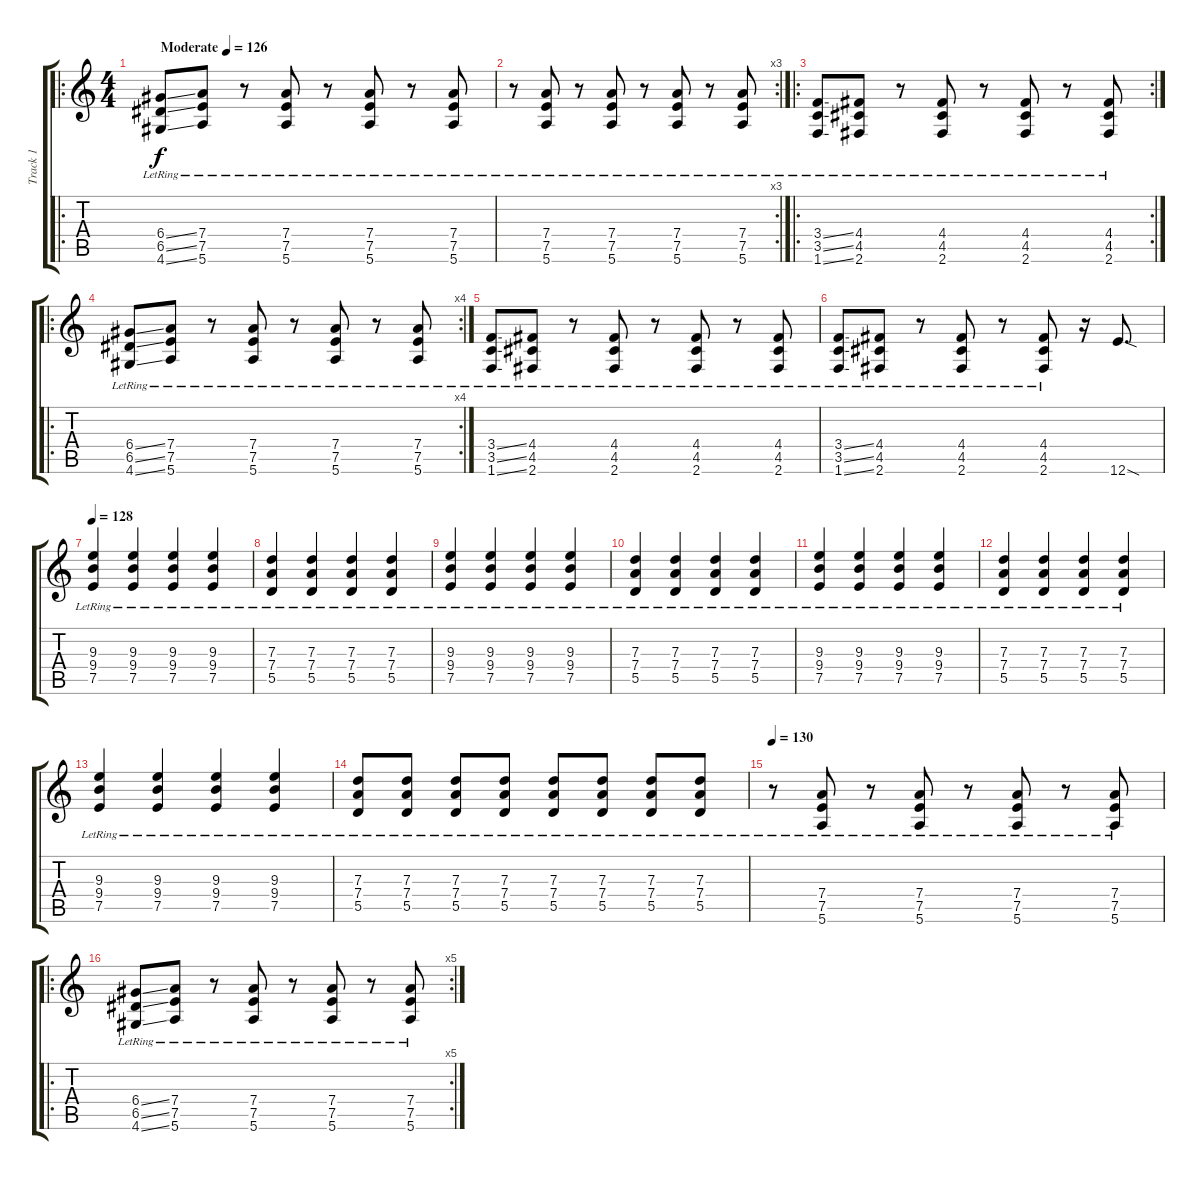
\track ("Track 1" "Track 1") {instrument distortionguitar}
\staff {score tabs}
\tuning (E4 B3 G3 D3 A2 E2) {hide}
\ro
\ts (4 4)
\tempo (126 "Moderate")
\clef g2
\ks c
(6.4{ss} 6.5{ss lr} 4.6{ss}).8{dy f instrument distortionguitar} (7.4 7.5{lr} 5.6).8 r.8 (7.4 7.5{lr} 5.6).8 r.8 (7.4 7.5{lr} 5.6).8 r.8 (7.4 7.5{lr} 5.6).8 |
\rc 3
r.8 (7.4 7.5{lr} 5.6).8 r.8 (7.4 7.5{lr} 5.6).8 r.8 (7.4 7.5{lr} 5.6).8 r.8 (7.4 7.5{lr} 5.6).8 |
\ro
\rc 2
(3.4{ss} 3.5{ss lr} 1.6{ss}).8 (4.4 4.5{lr} 2.6).8 r.8 (4.4 4.5{lr} 2.6).8 r.8 (4.4 4.5{lr} 2.6).8 r.8 (4.4 4.5{lr} 2.6).8 |
\ro
\rc 4
(6.4{ss} 6.5{ss lr} 4.6{ss}).8 (7.4 7.5{lr} 5.6).8 r.8 (7.4 7.5{lr} 5.6).8 r.8 (7.4 7.5{lr} 5.6).8 r.8 (7.4 7.5{lr} 5.6).8 |
(3.4{ss} 3.5{ss lr} 1.6{ss}).8 (4.4 4.5{lr} 2.6).8 r.8 (4.4 4.5{lr} 2.6).8 r.8 (4.4 4.5{lr} 2.6).8 r.8 (4.4 4.5{lr} 2.6).8 |
(3.4{ss} 3.5{ss lr} 1.6{ss}).8 (4.4 4.5{lr} 2.6).8 r.8 (4.4 4.5{lr} 2.6).8 r.8 (4.4 4.5{lr} 2.6).8 r.16 12.6{sod}.8{d} |
\tempo 128
(9.3 9.4 7.5{lr}).4 (9.3 9.4 7.5{lr}).4 (9.3 9.4 7.5{lr}).4 (9.3 9.4 7.5{lr}).4 |
(7.3 7.4 5.5{lr}).4 (7.3 7.4 5.5{lr}).4 (7.3 7.4 5.5{lr}).4 (7.3 7.4 5.5{lr}).4 |
(9.3 9.4 7.5{lr}).4 (9.3 9.4 7.5{lr}).4 (9.3 9.4 7.5{lr}).4 (9.3 9.4 7.5{lr}).4 |
(7.3 7.4 5.5{lr}).4 (7.3 7.4 5.5{lr}).4 (7.3 7.4 5.5{lr}).4 (7.3 7.4 5.5{lr}).4 |
(9.3 9.4 7.5{lr}).4 (9.3 9.4 7.5{lr}).4 (9.3 9.4 7.5{lr}).4 (9.3 9.4 7.5{lr}).4 |
(7.3 7.4 5.5{lr}).4 (7.3 7.4 5.5{lr}).4 (7.3 7.4 5.5{lr}).4 (7.3 7.4 5.5{lr}).4 |
(9.3 9.4 7.5{lr}).4 (9.3 9.4 7.5{lr}).4 (9.3 9.4 7.5{lr}).4 (9.3 9.4 7.5{lr}).4 |
(7.3 7.4 5.5{lr}).8 (7.3 7.4 5.5{lr}).8 (7.3 7.4 5.5{lr}).8 (7.3 7.4 5.5{lr}).8 (7.3 7.4 5.5{lr}).8 (7.3 7.4 5.5{lr}).8 (7.3 7.4 5.5{lr}).8 (7.3{lr} 7.4 5.5).8 |
\tempo 130
r.8 (7.4 7.5{lr} 5.6).8 r.8 (7.4 7.5{lr} 5.6).8 r.8 (7.4 7.5{lr} 5.6).8 r.8 (7.4 7.5{lr} 5.6).8 |
\ro
\rc 5
(6.4{ss} 6.5{ss lr} 4.6{ss}).8 (7.4 7.5{lr} 5.6).8 r.8 (7.4 7.5{lr} 5.6).8 r.8 (7.4 7.5{lr} 5.6).8 r.8 (7.4 7.5{lr} 5.6).8
